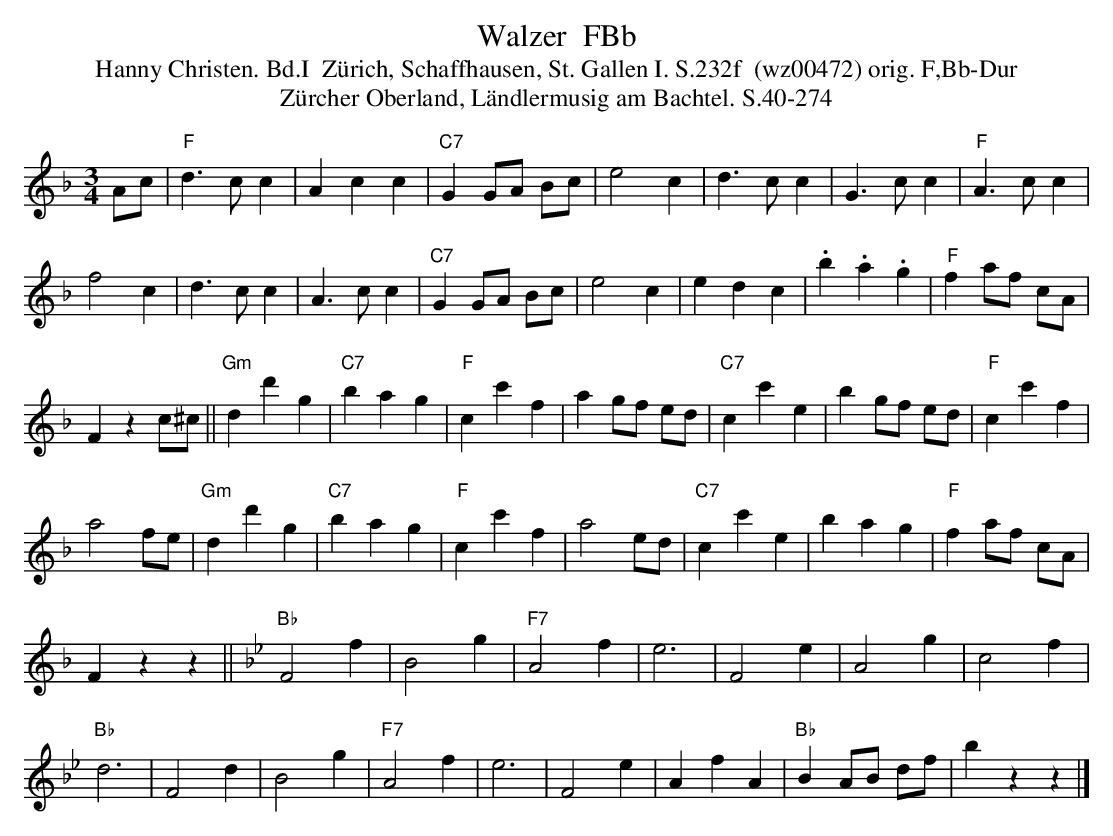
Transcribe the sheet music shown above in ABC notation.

X:1
T: Walzer  FBb
T:Hanny Christen. Bd.I  Z\"urich, Schaffhausen, St. Gallen I. S.232f  (wz00472) orig. F,Bb-Dur
T: Z\"urcher Oberland, L\"andlermusig am Bachtel. S.40-274
M:3/4
L:1/4
K:F %%MIDI gchordon
A/c/ | "F"d>cc | Acc | "C7"GG/A/ B/c/ | e2c | d>cc |  G>cc | "F"A>cc |
f2c | d>cc | A>cc | "C7"GG/A/ B/c/ | e2c | edc | .b.a.g | "F"fa/f/ c/A/ |
Fz c/^c/ || "Gm"dd'g | "C7"bag | "F"cc'f | ag/f/ e/d/ | "C7"cc'e | bg/f/ e/d/ | "F"cc'f |
a2f/e/ | "Gm"dd'g | "C7"bag | "F"cc'f | a2e/d/ | "C7"cc'e | bag | "F"fa/f/ c/A/ |
Fzz ||  [K:Bb]"Bb"F2f | B2g | "F7"A2f | e3 | F2e | A2g | c2f |
"Bb"d3 | F2d | B2g | "F7"A2f | e3 | F2e | AfA | "Bb"BA/B/ d/f/ | bzz |]
